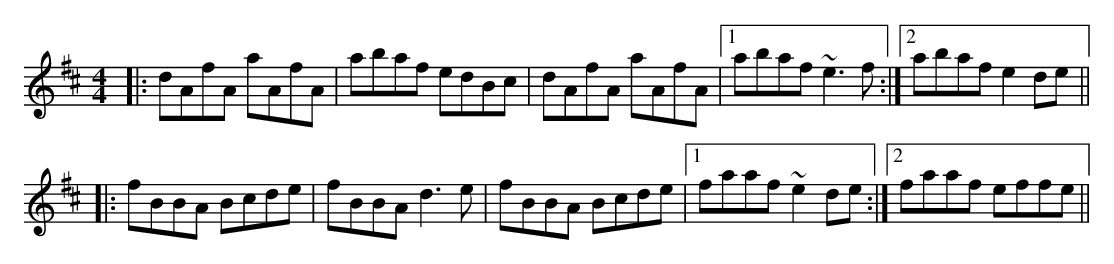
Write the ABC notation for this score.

X:1
M:4/4
K:D
|:dAfA aAfA|abaf edBc|dAfA aAfA|1 abaf ~e3f:|2 abaf e2de||
|:fBBA Bcde|fBBA d3e|fBBA Bcde|1 faaf ~e2de:|2 faaf effe||
